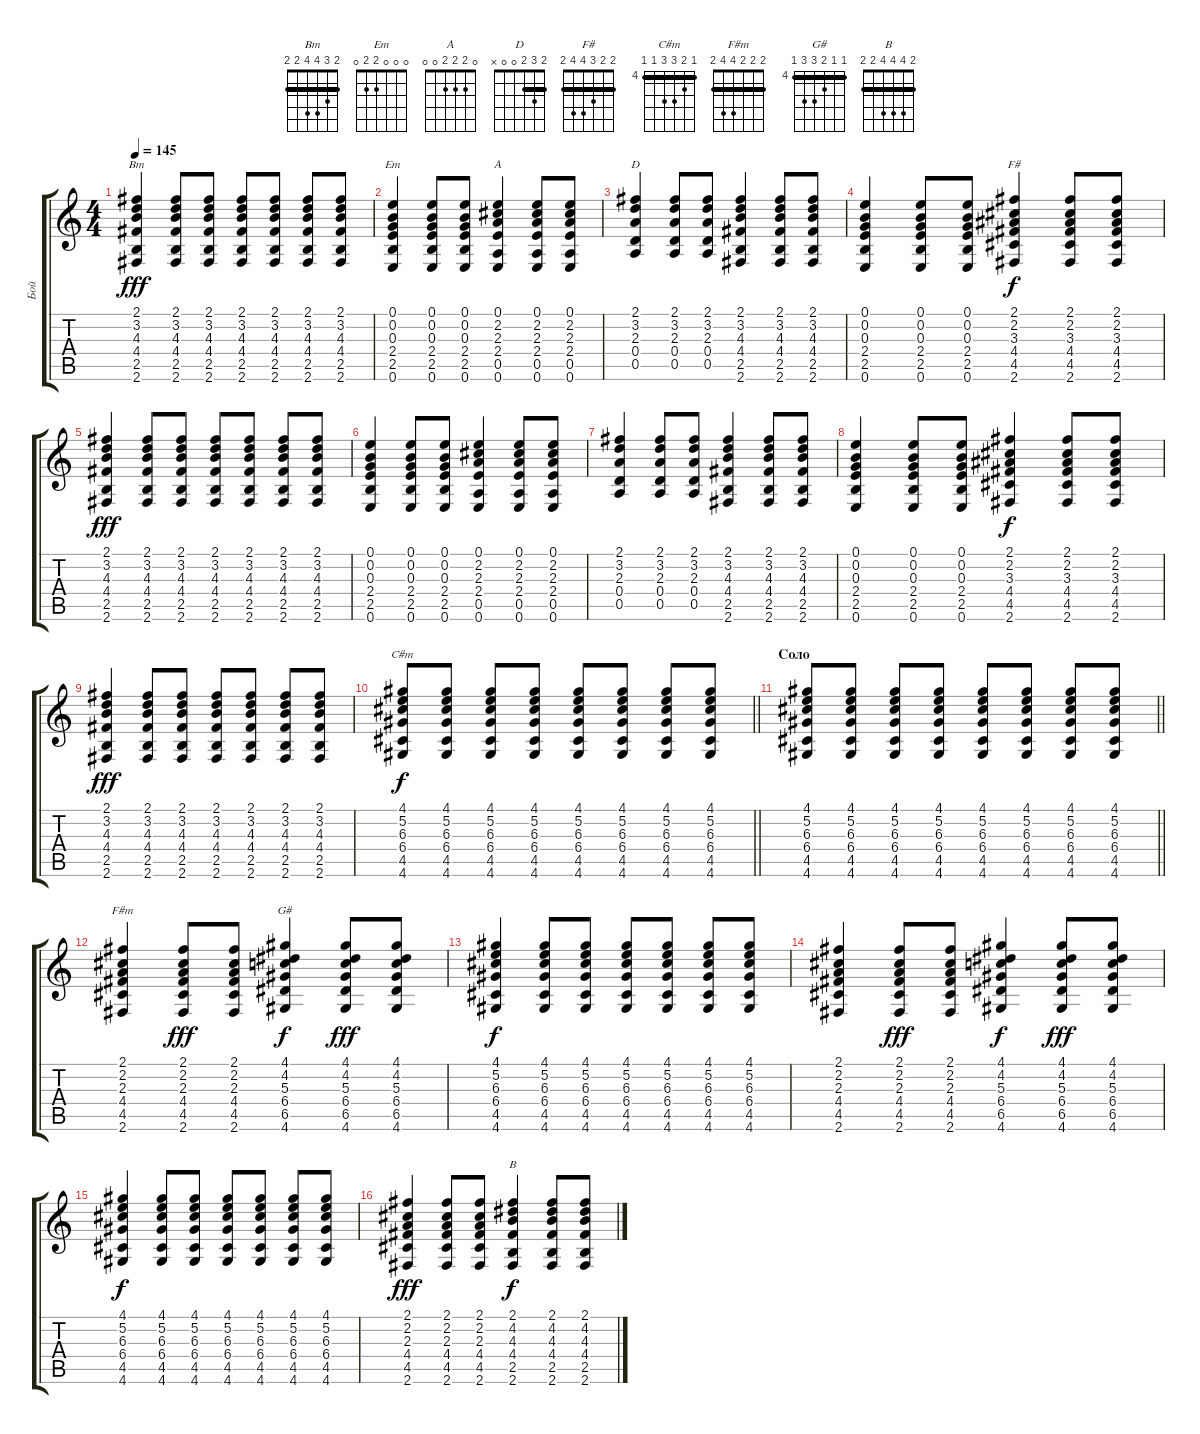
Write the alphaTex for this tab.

\track ("Бой" "Бой") {instrument acousticguitarsteel}
\staff {score tabs}
\tuning (E4 B3 G3 D3 A2 E2) {hide}
\chord ("Bm" 2 3 4 4 2 2) {barre 2}
\chord ("Em" 0 0 0 2 2 0)
\chord ("A" 0 2 2 2 0 0)
\chord ("D" 2 3 2 0 0 x) {barre 2}
\chord ("F#" 2 2 3 4 4 2) {barre 2}
\chord ("C#m" 4 5 6 6 4 4) {firstfret 4 barre 4}
\chord ("F#m" 2 2 2 4 4 2) {barre 2}
\chord ("G#" 4 4 5 6 6 4) {firstfret 4 barre 4}
\chord ("B" 2 4 4 4 2 2) {barre 2}
\ts (4 4)
\tempo 145
\clef g2
\ks c
(2.1 3.2 4.3 4.4 2.5 2.6).4{ch "Bm" dy fff} (2.1 3.2 4.3 4.4 2.5 2.6).8 (2.1 3.2 4.3 4.4 2.5 2.6).8 (2.1 3.2 4.3 4.4 2.5 2.6).8 (2.1 3.2 4.3 4.4 2.5 2.6).8 (2.1 3.2 4.3 4.4 2.5 2.6).8 (2.1 3.2 4.3 4.4 2.5 2.6).8 |
(0.1 0.2 0.3 2.4 2.5 0.6).4{ch "Em"} (0.1 0.2 0.3 2.4 2.5 0.6).8 (0.1 0.2 0.3 2.4 2.5 0.6).8 (0.1 2.2 2.3 2.4 0.5 0.6).4{ch "A"} (0.1 2.2 2.3 2.4 0.5 0.6).8 (0.1 2.2 2.3 2.4 0.5 0.6).8 |
(2.1 3.2 2.3 0.4 0.5).4{ch "D"} (2.1 3.2 2.3 0.4 0.5).8 (2.1 3.2 2.3 0.4 0.5).8 (2.1 3.2 4.3 4.4 2.5 2.6).4 (2.1 3.2 4.3 4.4 2.5 2.6).8 (2.1 3.2 4.3 4.4 2.5 2.6).8 |
(0.1 0.2 0.3 2.4 2.5 0.6).4 (0.1 0.2 0.3 2.4 2.5 0.6).8 (0.1 0.2 0.3 2.4 2.5 0.6).8 (2.1 2.2 3.3 4.4 4.5 2.6).4{ch "F#" dy f} (2.1 2.2 3.3 4.4 4.5 2.6).8 (2.1 2.2 3.3 4.4 4.5 2.6).8 |
(2.1 3.2 4.3 4.4 2.5 2.6).4{dy fff} (2.1 3.2 4.3 4.4 2.5 2.6).8 (2.1 3.2 4.3 4.4 2.5 2.6).8 (2.1 3.2 4.3 4.4 2.5 2.6).8 (2.1 3.2 4.3 4.4 2.5 2.6).8 (2.1 3.2 4.3 4.4 2.5 2.6).8 (2.1 3.2 4.3 4.4 2.5 2.6).8 |
(0.1 0.2 0.3 2.4 2.5 0.6).4 (0.1 0.2 0.3 2.4 2.5 0.6).8 (0.1 0.2 0.3 2.4 2.5 0.6).8 (0.1 2.2 2.3 2.4 0.5 0.6).4 (0.1 2.2 2.3 2.4 0.5 0.6).8 (0.1 2.2 2.3 2.4 0.5 0.6).8 |
(2.1 3.2 2.3 0.4 0.5).4 (2.1 3.2 2.3 0.4 0.5).8 (2.1 3.2 2.3 0.4 0.5).8 (2.1 3.2 4.3 4.4 2.5 2.6).4 (2.1 3.2 4.3 4.4 2.5 2.6).8 (2.1 3.2 4.3 4.4 2.5 2.6).8 |
(0.1 0.2 0.3 2.4 2.5 0.6).4 (0.1 0.2 0.3 2.4 2.5 0.6).8 (0.1 0.2 0.3 2.4 2.5 0.6).8 (2.1 2.2 3.3 4.4 4.5 2.6).4{dy f} (2.1 2.2 3.3 4.4 4.5 2.6).8 (2.1 2.2 3.3 4.4 4.5 2.6).8 |
(2.1 3.2 4.3 4.4 2.5 2.6).4{dy fff} (2.1 3.2 4.3 4.4 2.5 2.6).8 (2.1 3.2 4.3 4.4 2.5 2.6).8 (2.1 3.2 4.3 4.4 2.5 2.6).8 (2.1 3.2 4.3 4.4 2.5 2.6).8 (2.1 3.2 4.3 4.4 2.5 2.6).8 (2.1 3.2 4.3 4.4 2.5 2.6).8 |
\barLineRight lightlight
(4.1 5.2 6.3 6.4 4.5 4.6).8{ch "C#m" dy f} (4.1 5.2 6.3 6.4 4.5 4.6).8 (4.1 5.2 6.3 6.4 4.5 4.6).8 (4.1 5.2 6.3 6.4 4.5 4.6).8 (4.1 5.2 6.3 6.4 4.5 4.6).8 (4.1 5.2 6.3 6.4 4.5 4.6).8 (4.1 5.2 6.3 6.4 4.5 4.6).8 (4.1 5.2 6.3 6.4 4.5 4.6).8 |
\section ("" "Соло")
\barLineRight lightlight
(4.1 5.2 6.3 6.4 4.5 4.6).8 (4.1 5.2 6.3 6.4 4.5 4.6).8 (4.1 5.2 6.3 6.4 4.5 4.6).8 (4.1 5.2 6.3 6.4 4.5 4.6).8 (4.1 5.2 6.3 6.4 4.5 4.6).8 (4.1 5.2 6.3 6.4 4.5 4.6).8 (4.1 5.2 6.3 6.4 4.5 4.6).8 (4.1 5.2 6.3 6.4 4.5 4.6).8 |
(2.1 2.2 2.3 4.4 4.5 2.6).4{ch "F#m"} (2.1 2.2 2.3 4.4 4.5 2.6).8{dy fff} (2.1 2.2 2.3 4.4 4.5 2.6).8 (4.1 4.2 5.3 6.4 6.5 4.6).4{ch "G#" dy f} (4.1 4.2 5.3 6.4 6.5 4.6).8{dy fff} (4.1 4.2 5.3 6.4 6.5 4.6).8 |
(4.1 5.2 6.3 6.4 4.5 4.6).4{dy f} (4.1 5.2 6.3 6.4 4.5 4.6).8 (4.1 5.2 6.3 6.4 4.5 4.6).8 (4.1 5.2 6.3 6.4 4.5 4.6).8 (4.1 5.2 6.3 6.4 4.5 4.6).8 (4.1 5.2 6.3 6.4 4.5 4.6).8 (4.1 5.2 6.3 6.4 4.5 4.6).8 |
(2.1 2.2 2.3 4.4 4.5 2.6).4 (2.1 2.2 2.3 4.4 4.5 2.6).8{dy fff} (2.1 2.2 2.3 4.4 4.5 2.6).8 (4.1 4.2 5.3 6.4 6.5 4.6).4{dy f} (4.1 4.2 5.3 6.4 6.5 4.6).8{dy fff} (4.1 4.2 5.3 6.4 6.5 4.6).8 |
(4.1 5.2 6.3 6.4 4.5 4.6).4{dy f} (4.1 5.2 6.3 6.4 4.5 4.6).8 (4.1 5.2 6.3 6.4 4.5 4.6).8 (4.1 5.2 6.3 6.4 4.5 4.6).8 (4.1 5.2 6.3 6.4 4.5 4.6).8 (4.1 5.2 6.3 6.4 4.5 4.6).8 (4.1 5.2 6.3 6.4 4.5 4.6).8 |
(2.1 2.2 2.3 4.4 4.5 2.6).4{dy fff} (2.1 2.2 2.3 4.4 4.5 2.6).8 (2.1 2.2 2.3 4.4 4.5 2.6).8 (2.1 4.2 4.3 4.4 2.5 2.6).4{ch "B" dy f} (2.1 4.2 4.3 4.4 2.5 2.6).8 (2.1 4.2 4.3 4.4 2.5 2.6).8
